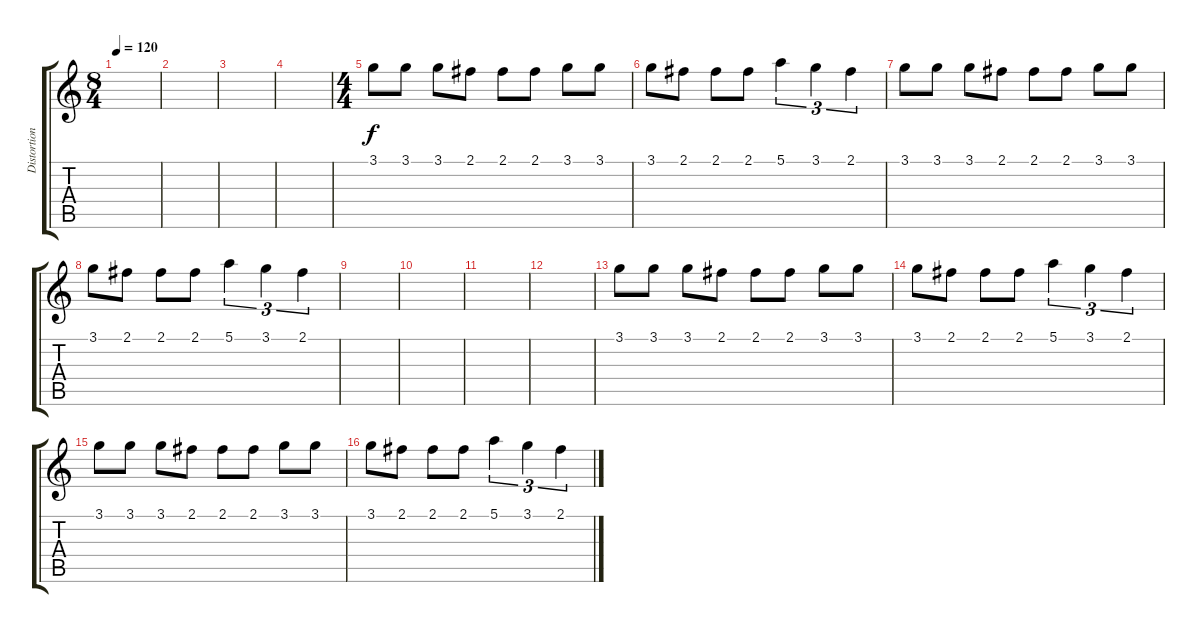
\track ("Distortion" "Distortion") {instrument distortionguitar}
\staff {score tabs}
\tuning (E4 B3 G3 D3 A2 E2) {hide}
\ts (8 4)
\tempo 120
\clef g2
\ks c
|
|
|
|
\ts (4 4)
3.1.8 3.1.8 3.1.8 2.1.8 2.1.8 2.1.8 3.1.8 3.1.8 |
3.1.8 2.1.8 2.1.8 2.1.8 5.1.4{tu (3 2)} 3.1.4{tu (3 2)} 2.1.4{tu (3 2)} |
3.1.8 3.1.8 3.1.8 2.1.8 2.1.8 2.1.8 3.1.8 3.1.8 |
3.1.8 2.1.8 2.1.8 2.1.8 5.1.4{tu (3 2)} 3.1.4{tu (3 2)} 2.1.4{tu (3 2)} |
|
|
|
|
3.1.8 3.1.8 3.1.8 2.1.8 2.1.8 2.1.8 3.1.8 3.1.8 |
3.1.8 2.1.8 2.1.8 2.1.8 5.1.4{tu (3 2)} 3.1.4{tu (3 2)} 2.1.4{tu (3 2)} |
3.1.8 3.1.8 3.1.8 2.1.8 2.1.8 2.1.8 3.1.8 3.1.8 |
3.1.8 2.1.8 2.1.8 2.1.8 5.1.4{tu (3 2)} 3.1.4{tu (3 2)} 2.1.4{tu (3 2)}
